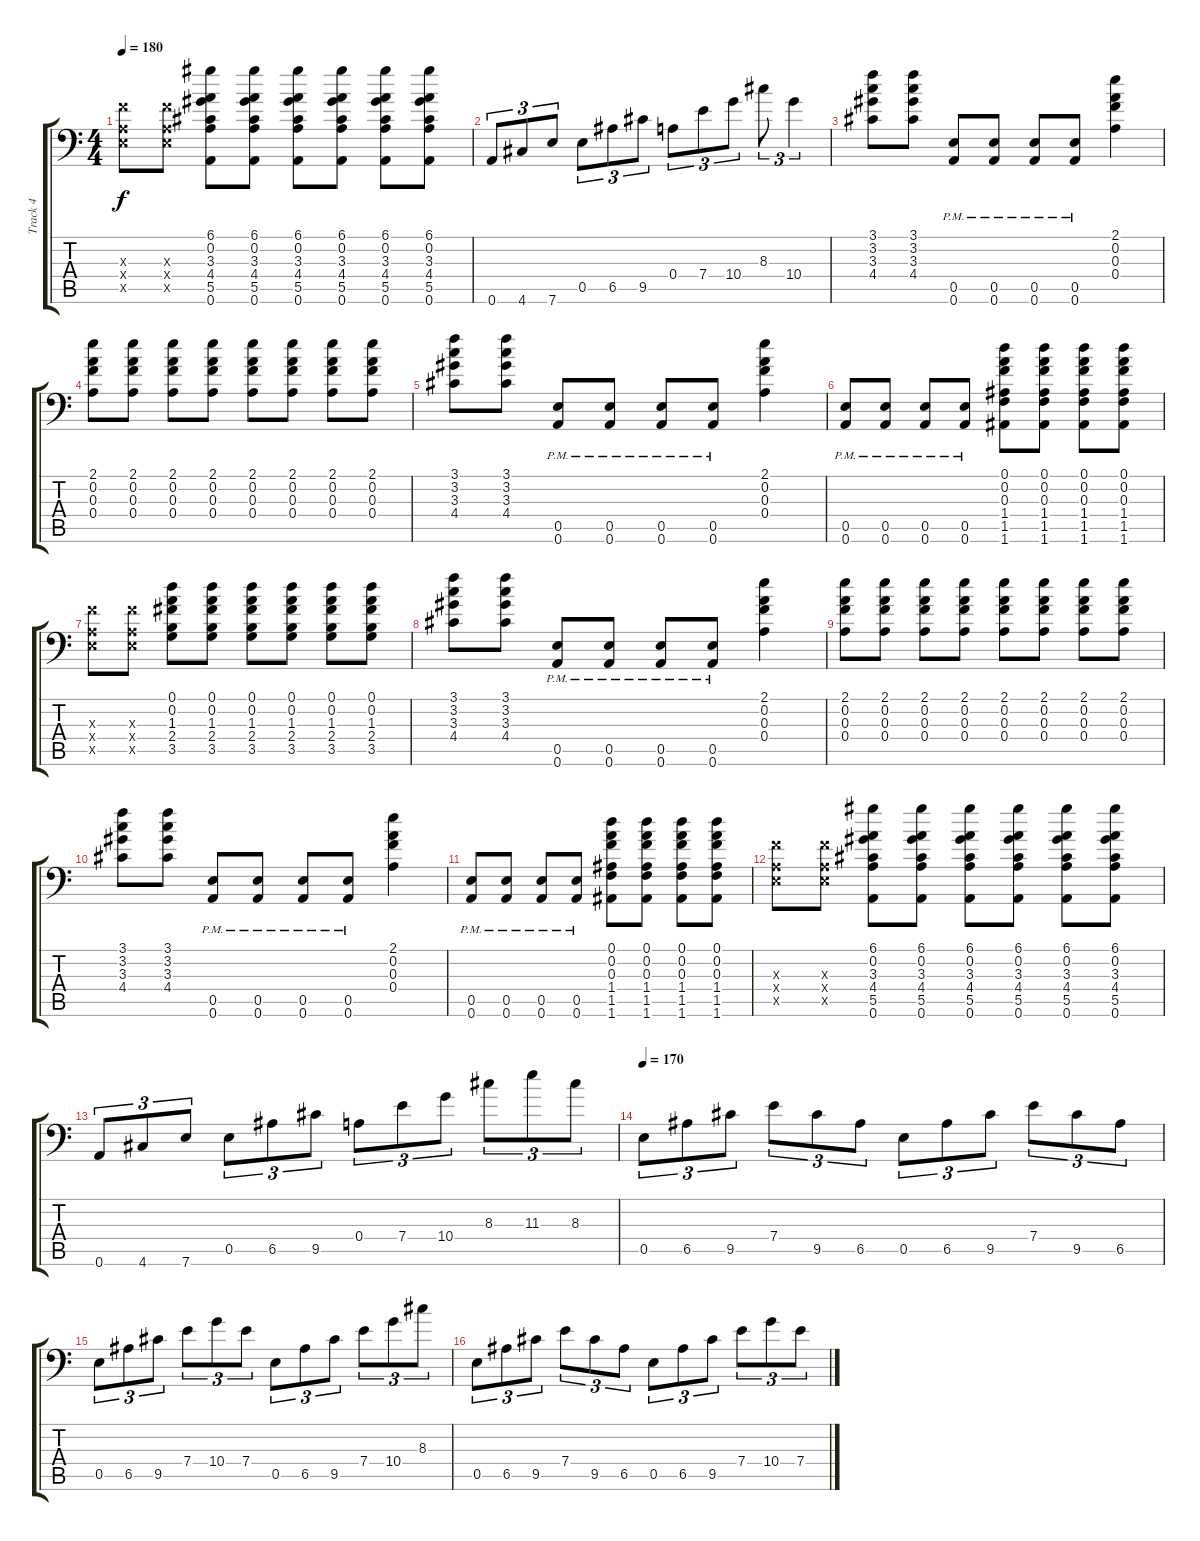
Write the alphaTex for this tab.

\track ("Track 4" "Track 4") {instrument overdrivenguitar}
\staff {score tabs}
\tuning (D4 A3 F3 A2 E2 A1) {hide}
\ts (4 4)
\tempo 180
\clef f4
\ks c
(0.3{x} 0.4{x} 0.5{x}).8{dy f} (0.3{x} 0.4{x} 0.5{x}).8 (6.1 0.2 3.3 4.4 5.5 0.6).8 (6.1 0.2 3.3 4.4 5.5 0.6).8 (6.1 0.2 3.3 4.4 5.5 0.6).8 (6.1 0.2 3.3 4.4 5.5 0.6).8 (6.1 0.2 3.3 4.4 5.5 0.6).8 (6.1 0.2 3.3 4.4 5.5 0.6).8 |
0.6.8{tu (3 2)} 4.6.8{tu (3 2)} 7.6.8{tu (3 2)} 0.5.8{tu (3 2)} 6.5.8{tu (3 2)} 9.5.8{tu (3 2)} 0.4.8{tu (3 2)} 7.4.8{tu (3 2)} 10.4.8{tu (3 2)} 8.3.8{tu (3 2)} 10.4.4{tu (3 2)} |
(3.1 3.2 3.3 4.4).8 (3.1 3.2 3.3 4.4).8 (0.5{pm} 0.6{pm}).8 (0.5{pm} 0.6{pm}).8 (0.5{pm} 0.6{pm}).8 (0.5{pm} 0.6{pm}).8 (2.1 0.2 0.3 0.4).4 |
(2.1 0.2 0.3 0.4).8 (2.1 0.2 0.3 0.4).8 (2.1 0.2 0.3 0.4).8 (2.1 0.2 0.3 0.4).8 (2.1 0.2 0.3 0.4).8 (2.1 0.2 0.3 0.4).8 (2.1 0.2 0.3 0.4).8 (2.1 0.2 0.3 0.4).8 |
(3.1 3.2 3.3 4.4).8 (3.1 3.2 3.3 4.4).8 (0.5{pm} 0.6{pm}).8 (0.5{pm} 0.6{pm}).8 (0.5{pm} 0.6{pm}).8 (0.5{pm} 0.6{pm}).8 (2.1 0.2 0.3 0.4).4 |
(0.5{pm} 0.6{pm}).8 (0.5{pm} 0.6{pm}).8 (0.5{pm} 0.6{pm}).8 (0.5{pm} 0.6{pm}).8 (0.1 0.2 0.3 1.4 1.5 1.6).8 (0.1 0.2 0.3 1.4 1.5 1.6).8 (0.1 0.2 0.3 1.4 1.5 1.6).8 (0.1 0.2 0.3 1.4 1.5 1.6).8 |
(0.3{x} 0.4{x} 0.5{x}).8 (0.3{x} 0.4{x} 0.5{x}).8 (0.1 0.2 1.3 2.4 3.5).8 (0.1 0.2 1.3 2.4 3.5).8 (0.1 0.2 1.3 2.4 3.5).8 (0.1 0.2 1.3 2.4 3.5).8 (0.1 0.2 1.3 2.4 3.5).8 (0.1 0.2 1.3 2.4 3.5).8 |
(3.1 3.2 3.3 4.4).8 (3.1 3.2 3.3 4.4).8 (0.5{pm} 0.6{pm}).8 (0.5{pm} 0.6{pm}).8 (0.5{pm} 0.6{pm}).8 (0.5{pm} 0.6{pm}).8 (2.1 0.2 0.3 0.4).4 |
(2.1 0.2 0.3 0.4).8 (2.1 0.2 0.3 0.4).8 (2.1 0.2 0.3 0.4).8 (2.1 0.2 0.3 0.4).8 (2.1 0.2 0.3 0.4).8 (2.1 0.2 0.3 0.4).8 (2.1 0.2 0.3 0.4).8 (2.1 0.2 0.3 0.4).8 |
(3.1 3.2 3.3 4.4).8 (3.1 3.2 3.3 4.4).8 (0.5{pm} 0.6{pm}).8 (0.5{pm} 0.6{pm}).8 (0.5{pm} 0.6{pm}).8 (0.5{pm} 0.6{pm}).8 (2.1 0.2 0.3 0.4).4 |
(0.5{pm} 0.6{pm}).8 (0.5{pm} 0.6{pm}).8 (0.5{pm} 0.6{pm}).8 (0.5{pm} 0.6{pm}).8 (0.1 0.2 0.3 1.4 1.5 1.6).8 (0.1 0.2 0.3 1.4 1.5 1.6).8 (0.1 0.2 0.3 1.4 1.5 1.6).8 (0.1 0.2 0.3 1.4 1.5 1.6).8 |
(0.3{x} 0.4{x} 0.5{x}).8 (0.3{x} 0.4{x} 0.5{x}).8 (6.1 0.2 3.3 4.4 5.5 0.6).8 (6.1 0.2 3.3 4.4 5.5 0.6).8 (6.1 0.2 3.3 4.4 5.5 0.6).8 (6.1 0.2 3.3 4.4 5.5 0.6).8 (6.1 0.2 3.3 4.4 5.5 0.6).8 (6.1 0.2 3.3 4.4 5.5 0.6).8 |
0.6.8{tu (3 2)} 4.6.8{tu (3 2)} 7.6.8{tu (3 2)} 0.5.8{tu (3 2)} 6.5.8{tu (3 2)} 9.5.8{tu (3 2)} 0.4.8{tu (3 2)} 7.4.8{tu (3 2)} 10.4.8{tu (3 2)} 8.3.8{tu (3 2)} 11.3.8{tu (3 2)} 8.3.8{tu (3 2)} |
\tempo 170
0.5.8{tu (3 2)} 6.5.8{tu (3 2)} 9.5.8{tu (3 2)} 7.4.8{tu (3 2)} 9.5.8{tu (3 2)} 6.5.8{tu (3 2)} 0.5.8{tu (3 2)} 6.5.8{tu (3 2)} 9.5.8{tu (3 2)} 7.4.8{tu (3 2)} 9.5.8{tu (3 2)} 6.5.8{tu (3 2)} |
0.5.8{tu (3 2)} 6.5.8{tu (3 2)} 9.5.8{tu (3 2)} 7.4.8{tu (3 2)} 10.4.8{tu (3 2)} 7.4.8{tu (3 2)} 0.5.8{tu (3 2)} 6.5.8{tu (3 2)} 9.5.8{tu (3 2)} 7.4.8{tu (3 2)} 10.4.8{tu (3 2)} 8.3.8{tu (3 2)} |
0.5.8{tu (3 2)} 6.5.8{tu (3 2)} 9.5.8{tu (3 2)} 7.4.8{tu (3 2)} 9.5.8{tu (3 2)} 6.5.8{tu (3 2)} 0.5.8{tu (3 2)} 6.5.8{tu (3 2)} 9.5.8{tu (3 2)} 7.4.8{tu (3 2)} 10.4.8{tu (3 2)} 7.4.8{tu (3 2)}
